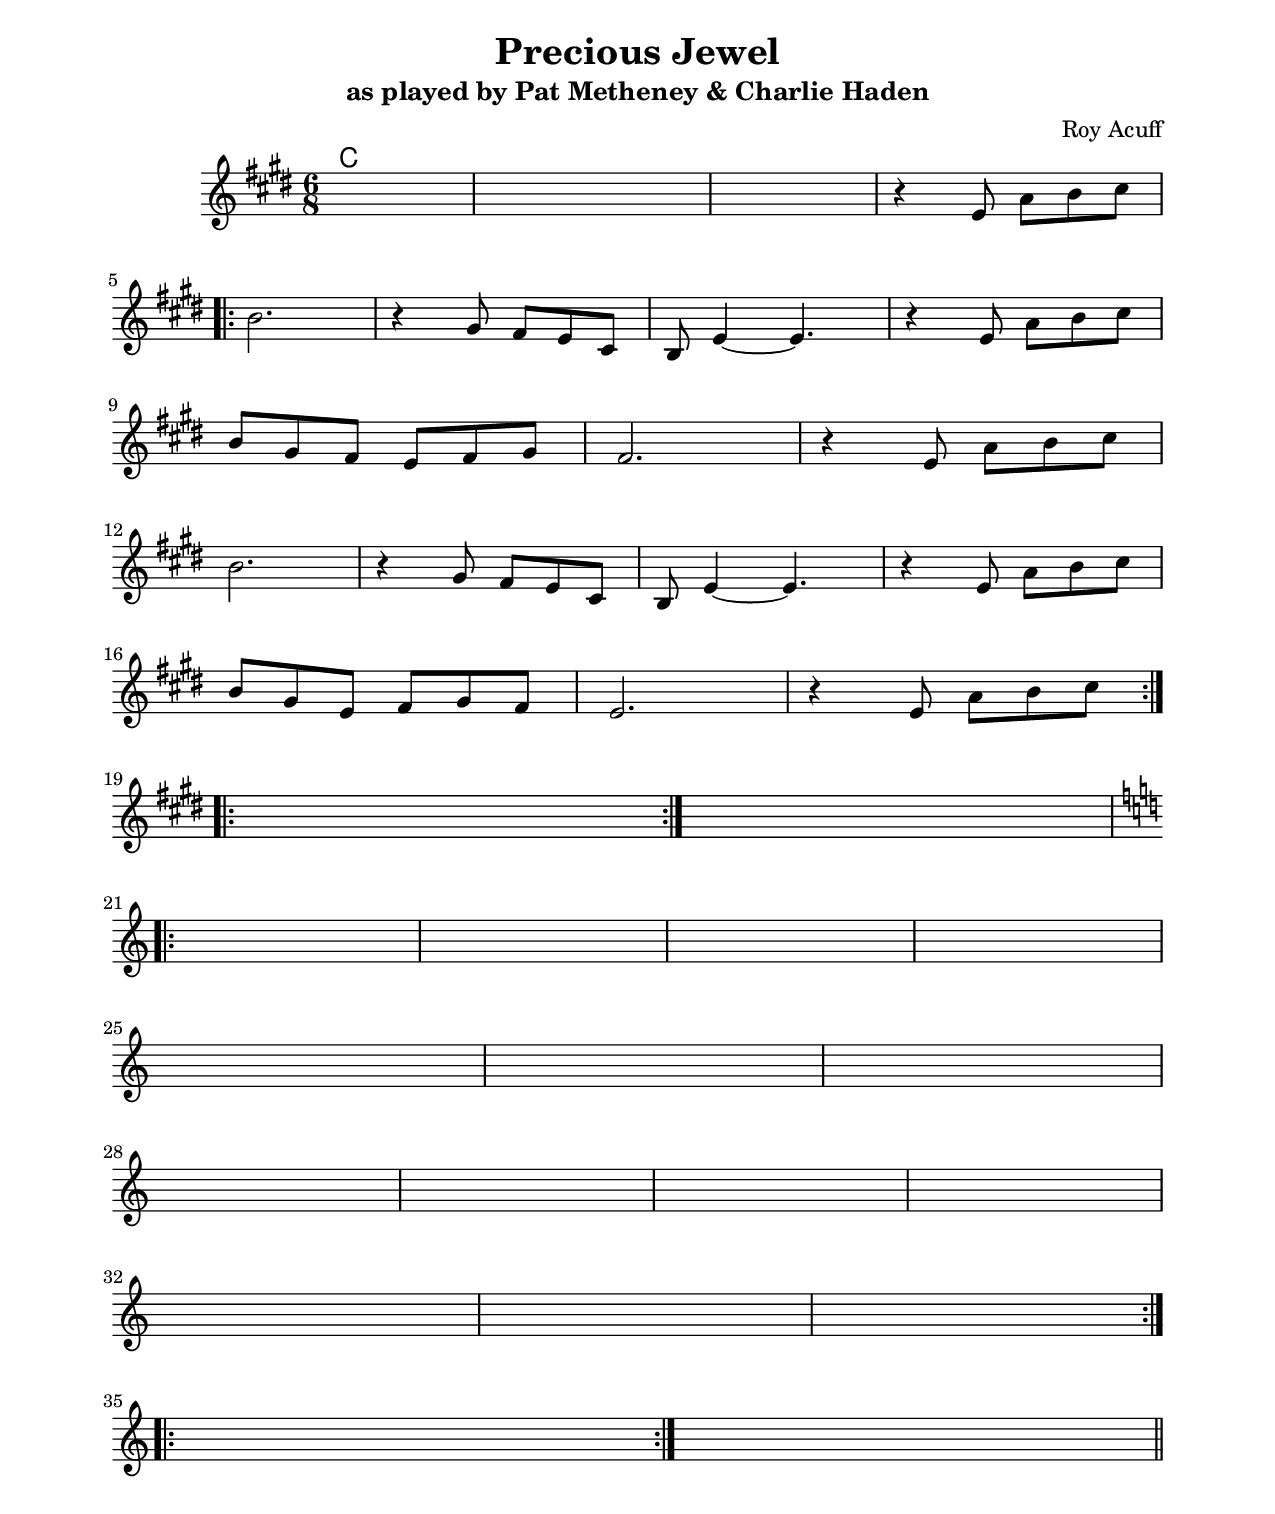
\version "2.23.82"

\include "settings.ily"
\include "style.ily"
melody = \relative c' {
  s2. * 3 |
  r4 e8 a b cs |

  b2. |
  r4 gs8 fs e cs |
  b e4~ e4. |
  r4 e8 a b cs |

  b gs fs e fs gs |
  fs2. |
  r4 e8 a b cs |
  b2. |

  r4 gs8 fs e cs |
  b e4~ e4. |
  r4 e8 a b cs |
  b gs e fs gs fs |

  e2. |
  r4 e8 a b cs |
}

changes = \chords {
  c1  |
}

intro = {
  s2. * 4 |
}

verse = {
  \repeat volta 2 {
    s2. * 14 |
  }
  \repeat volta 5 {
    s2. |
  }
  s2.  |
}


structure = {
  \key e \major
  \time 6/8
  \intro
  \verse
  \key c \major
  \verse
  \bar "||"
}


\header {
  title = "Precious Jewel"
  subtitle = "as played by Pat Metheney & Charlie Haden"
  composer = "Roy Acuff"
}

melody = \new Staff {
  <<
    \melody
    \structure
  >>
}

\layout {
  \context {
    \Score
    \consists #(set-bars-per-line '(4
                                    4 3 4 3 2
                                    4 3 4 3 2))
  }
}

\score {
  <<
    \numericTimeSignature
    \changes
    \melody
  >>
}
